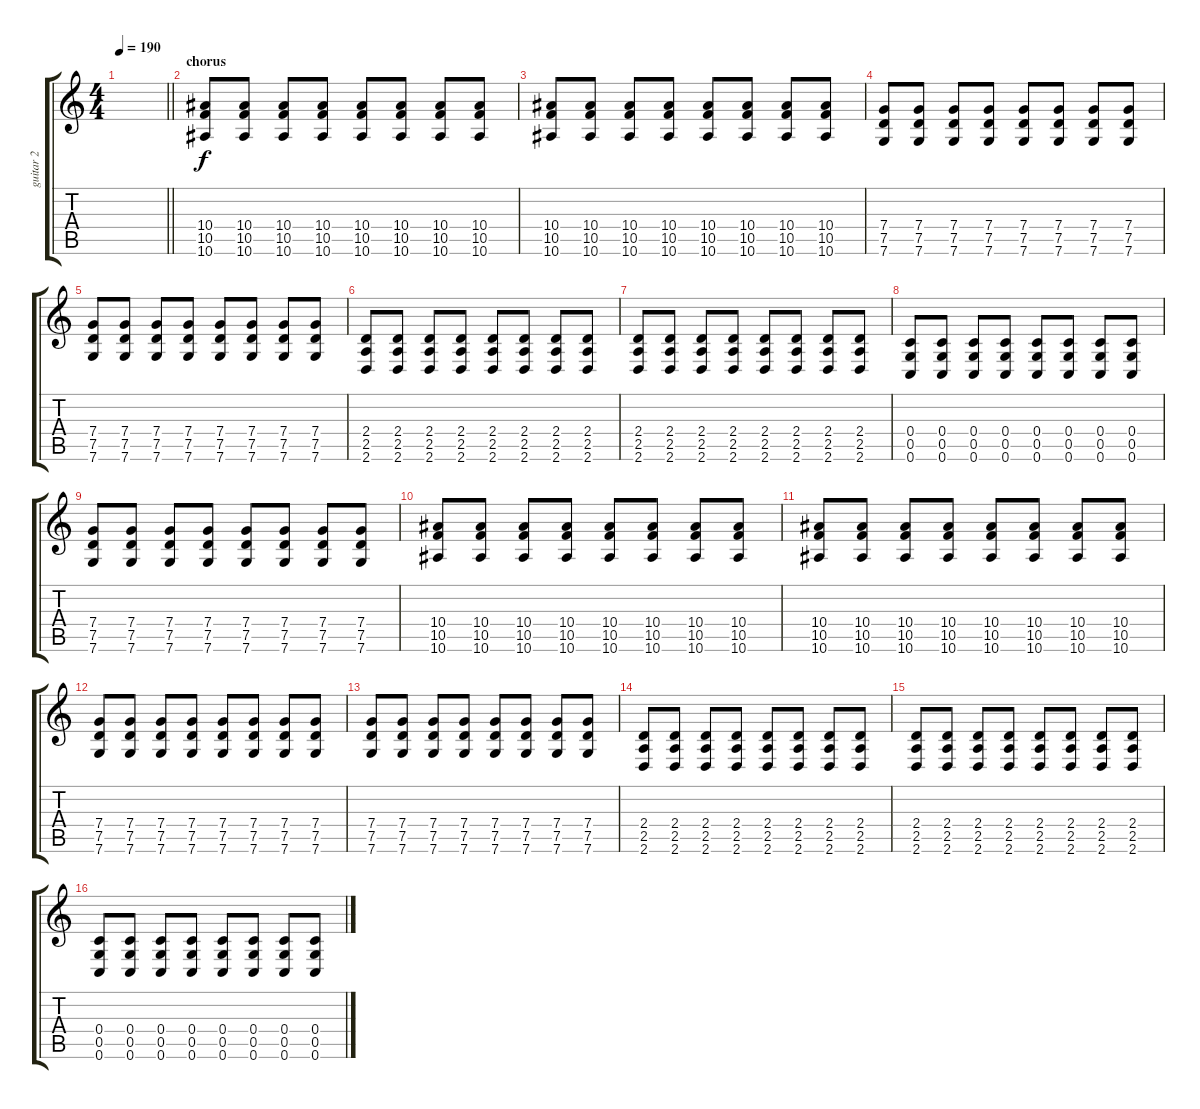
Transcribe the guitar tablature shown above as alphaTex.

\track ("guitar 2" "guitar 2") {instrument distortionguitar}
\staff {score tabs}
\tuning (D4 A3 F3 C3 G2 C2) {hide}
\ts (4 4)
\tempo 190
\clef g2
\barLineRight lightlight
\ks c
|
\section ("" "chorus")
(10.4 10.5 10.6).8{dy f} (10.4 10.5 10.6).8 (10.4 10.5 10.6).8 (10.4 10.5 10.6).8 (10.4 10.5 10.6).8 (10.4 10.5 10.6).8 (10.4 10.5 10.6).8 (10.4 10.5 10.6).8 |
(10.4 10.5 10.6).8 (10.4 10.5 10.6).8 (10.4 10.5 10.6).8 (10.4 10.5 10.6).8 (10.4 10.5 10.6).8 (10.4 10.5 10.6).8 (10.4 10.5 10.6).8 (10.4 10.5 10.6).8 |
(7.4 7.5 7.6).8 (7.4 7.5 7.6).8 (7.4 7.5 7.6).8 (7.4 7.5 7.6).8 (7.4 7.5 7.6).8 (7.4 7.5 7.6).8 (7.4 7.5 7.6).8 (7.4 7.5 7.6).8 |
(7.4 7.5 7.6).8 (7.4 7.5 7.6).8 (7.4 7.5 7.6).8 (7.4 7.5 7.6).8 (7.4 7.5 7.6).8 (7.4 7.5 7.6).8 (7.4 7.5 7.6).8 (7.4 7.5 7.6).8 |
(2.4 2.5 2.6).8 (2.4 2.5 2.6).8 (2.4 2.5 2.6).8 (2.4 2.5 2.6).8 (2.4 2.5 2.6).8 (2.4 2.5 2.6).8 (2.4 2.5 2.6).8 (2.4 2.5 2.6).8 |
(2.4 2.5 2.6).8 (2.4 2.5 2.6).8 (2.4 2.5 2.6).8 (2.4 2.5 2.6).8 (2.4 2.5 2.6).8 (2.4 2.5 2.6).8 (2.4 2.5 2.6).8 (2.4 2.5 2.6).8 |
(0.4 0.5 0.6).8 (0.4 0.5 0.6).8 (0.4 0.5 0.6).8 (0.4 0.5 0.6).8 (0.4 0.5 0.6).8 (0.4 0.5 0.6).8 (0.4 0.5 0.6).8 (0.4 0.5 0.6).8 |
(7.4 7.5 7.6).8 (7.4 7.5 7.6).8 (7.4 7.5 7.6).8 (7.4 7.5 7.6).8 (7.4 7.5 7.6).8 (7.4 7.5 7.6).8 (7.4 7.5 7.6).8 (7.4 7.5 7.6).8 |
(10.4 10.5 10.6).8 (10.4 10.5 10.6).8 (10.4 10.5 10.6).8 (10.4 10.5 10.6).8 (10.4 10.5 10.6).8 (10.4 10.5 10.6).8 (10.4 10.5 10.6).8 (10.4 10.5 10.6).8 |
(10.4 10.5 10.6).8 (10.4 10.5 10.6).8 (10.4 10.5 10.6).8 (10.4 10.5 10.6).8 (10.4 10.5 10.6).8 (10.4 10.5 10.6).8 (10.4 10.5 10.6).8 (10.4 10.5 10.6).8 |
(7.4 7.5 7.6).8 (7.4 7.5 7.6).8 (7.4 7.5 7.6).8 (7.4 7.5 7.6).8 (7.4 7.5 7.6).8 (7.4 7.5 7.6).8 (7.4 7.5 7.6).8 (7.4 7.5 7.6).8 |
(7.4 7.5 7.6).8 (7.4 7.5 7.6).8 (7.4 7.5 7.6).8 (7.4 7.5 7.6).8 (7.4 7.5 7.6).8 (7.4 7.5 7.6).8 (7.4 7.5 7.6).8 (7.4 7.5 7.6).8 |
(2.4 2.5 2.6).8 (2.4 2.5 2.6).8 (2.4 2.5 2.6).8 (2.4 2.5 2.6).8 (2.4 2.5 2.6).8 (2.4 2.5 2.6).8 (2.4 2.5 2.6).8 (2.4 2.5 2.6).8 |
(2.4 2.5 2.6).8 (2.4 2.5 2.6).8 (2.4 2.5 2.6).8 (2.4 2.5 2.6).8 (2.4 2.5 2.6).8 (2.4 2.5 2.6).8 (2.4 2.5 2.6).8 (2.4 2.5 2.6).8 |
(0.4 0.5 0.6).8 (0.4 0.5 0.6).8 (0.4 0.5 0.6).8 (0.4 0.5 0.6).8 (0.4 0.5 0.6).8 (0.4 0.5 0.6).8 (0.4 0.5 0.6).8 (0.4 0.5 0.6).8
